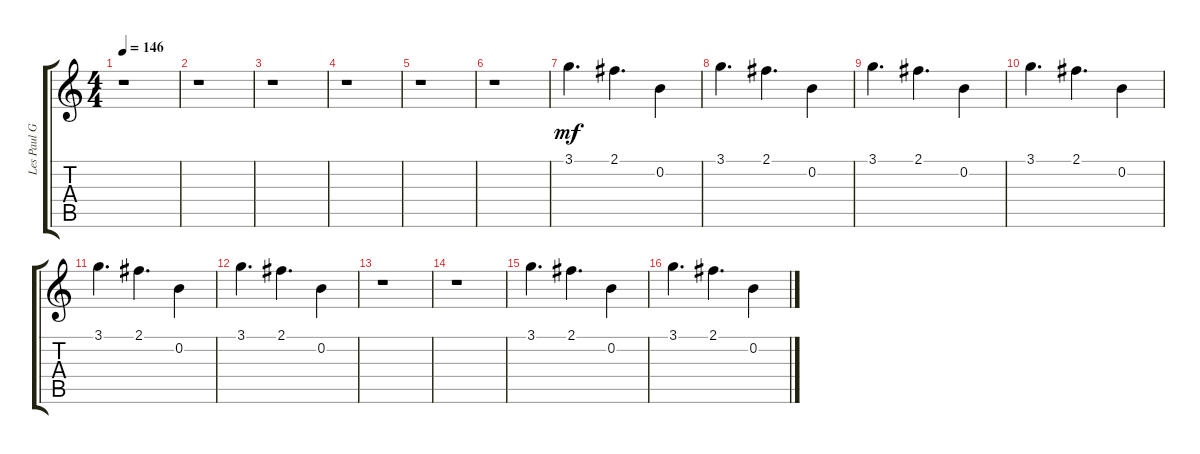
\track ("Les Paul Guitar Arp." "Les Paul G") {instrument distortionguitar}
\staff {score tabs}
\tuning (E4 B3 G3 D3 A2 E2) {hide}
\ts (4 4)
\tempo 146
\clef g2
\ks c
r.1{dy mp} |
r.1 |
r.1 |
r.1 |
r.1 |
r.1 |
3.1.4{d dy mf instrument distortionguitar} 2.1.4{d} 0.2.4 |
3.1.4{d} 2.1.4{d} 0.2.4 |
3.1.4{d} 2.1.4{d} 0.2.4 |
3.1.4{d} 2.1.4{d} 0.2.4 |
3.1.4{d} 2.1.4{d} 0.2.4 |
3.1.4{d} 2.1.4{d} 0.2.4 |
r.1 |
r.1 |
3.1.4{d} 2.1.4{d} 0.2.4 |
3.1.4{d} 2.1.4{d} 0.2.4
